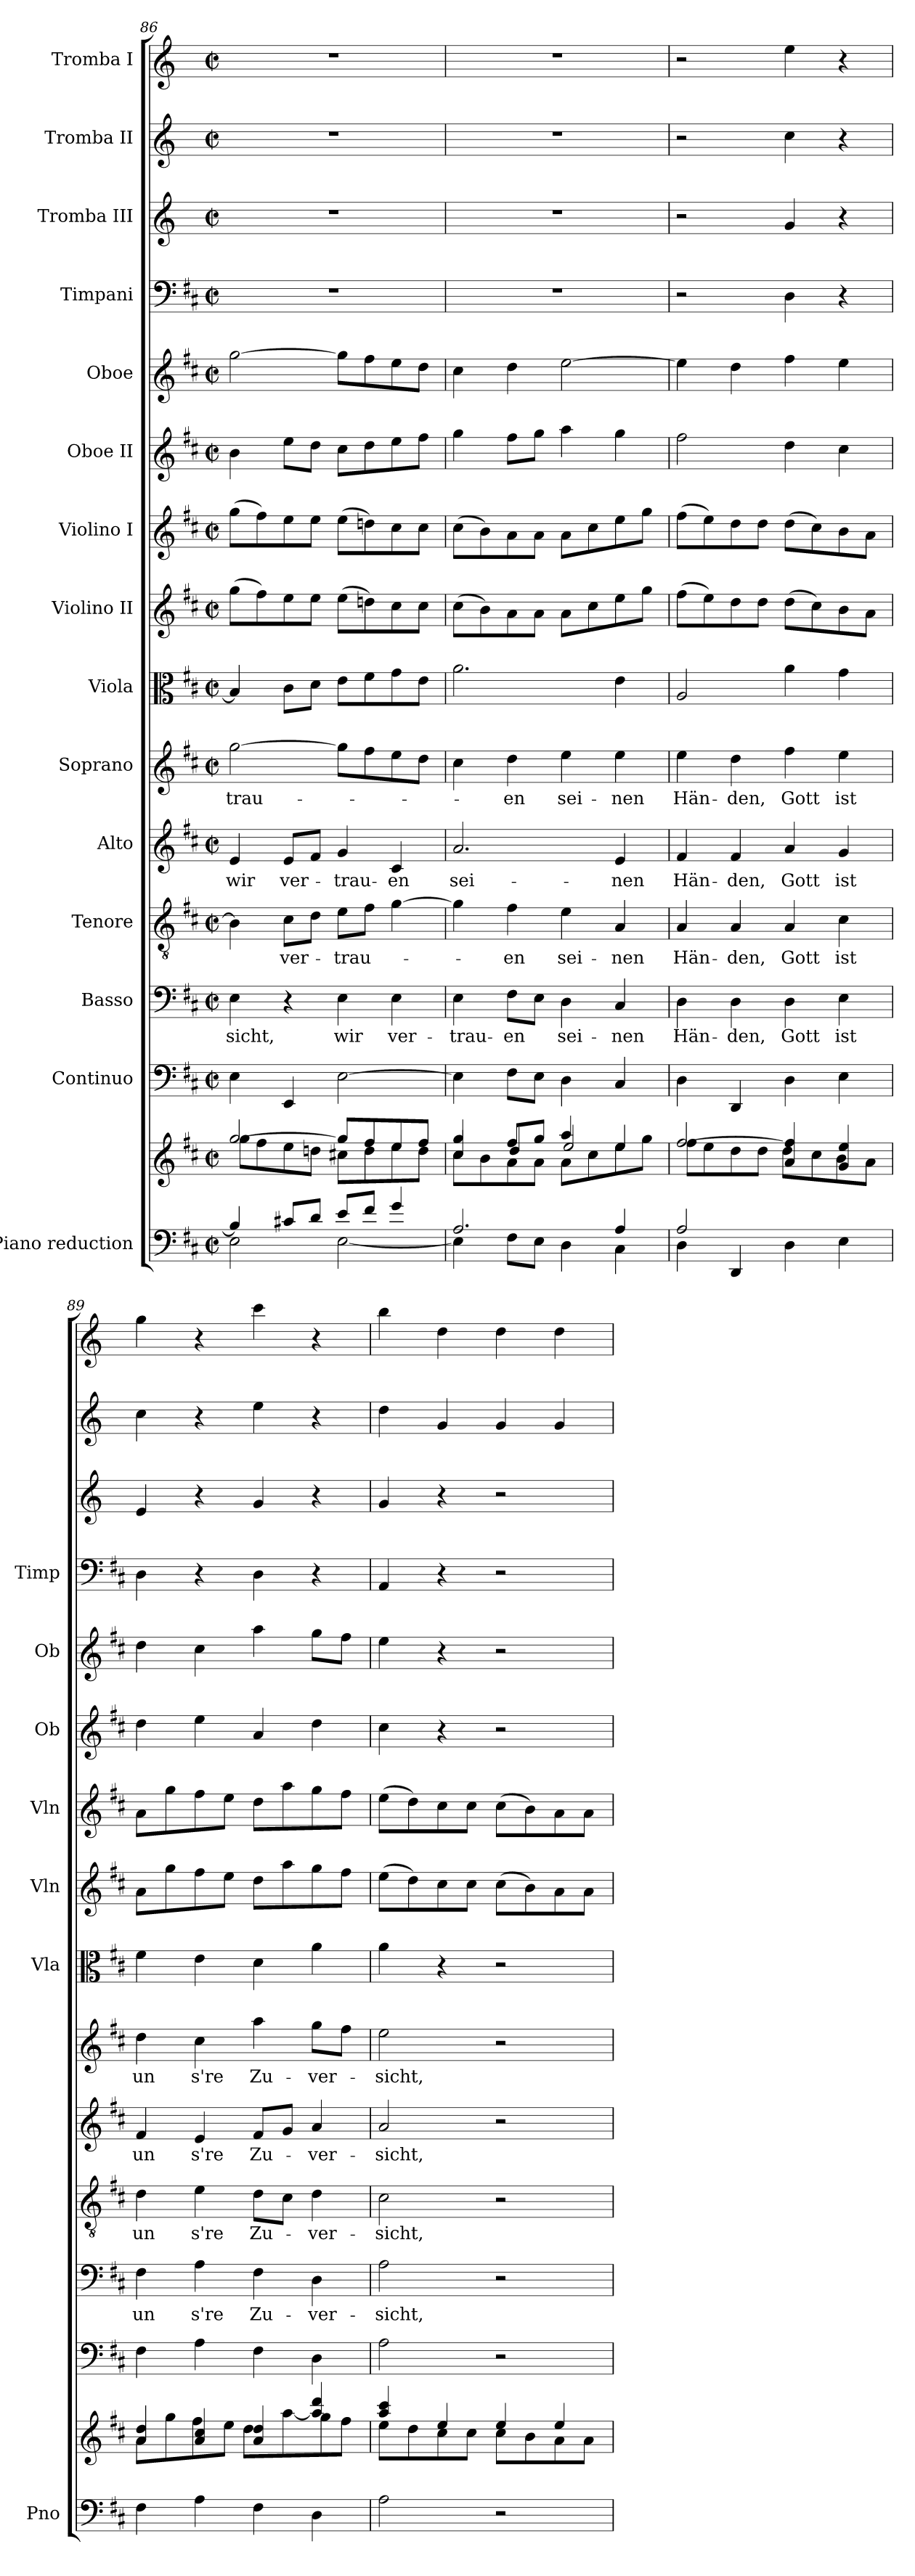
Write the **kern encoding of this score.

**kern	**kern	**kern	**kern	**text	**kern	**text	**kern	**text	**kern	**text	**kern	**kern	**kern	**kern	**kern	**kern	**kern	**kern	**kern
*part15	*part15	*part14	*part13	*part13	*part12	*part12	*part11	*part11	*part10	*part10	*part9	*part8	*part7	*part6	*part5	*part4	*part3	*part2	*part1
*staff16	*staff15	*staff14	*staff13	*staff13	*staff12	*staff12	*staff11	*staff11	*staff10	*staff10	*staff9	*staff8	*staff7	*staff6	*staff5	*staff4	*staff3	*staff2	*staff1
*I"Piano reduction	*	*I"Continuo	*I"Basso	*	*I"Tenore	*	*I"Alto	*	*I"Soprano	*	*I"Viola	*I"Violino II	*I"Violino I	*I"Oboe II	*I"Oboe	*I"Timpani	*I"Tromba III	*I"Tromba II	*I"Tromba I
*I'Pno	*	*	*	*	*	*	*	*	*	*	*I'Vla	*I'Vln	*I'Vln	*I'Ob	*I'Ob	*I'Timp	*	*	*
!!LO:PB:g=z
*clefF4	*clefG2	*clefF4	*clefF4	*	*clefGv2	*	*clefG2	*	*clefG2	*	*clefC3	*clefG2	*clefG2	*clefG2	*clefG2	*clefF4	*clefG2	*clefG2	*clefG2
*	*	*	*	*	*	*	*	*	*	*	*	*	*	*	*	*	*ITrd-1c-2	*ITrd-1c-2	*ITrd-1c-2
*k[f#c#]	*k[f#c#]	*k[f#c#]	*k[f#c#]	*	*k[f#c#]	*	*k[f#c#]	*	*k[f#c#]	*	*k[f#c#]	*k[f#c#]	*k[f#c#]	*k[f#c#]	*k[f#c#]	*k[f#c#]	*k[f#c#]	*k[f#c#]	*k[f#c#]
*M2/2	*M2/2	*M2/2	*M2/2	*	*M2/2	*	*M2/2	*	*M2/2	*	*M2/2	*M2/2	*M2/2	*M2/2	*M2/2	*M2/2	*M2/2	*M2/2	*M2/2
*met(c|)	*met(c|)	*met(c|)	*met(c|)	*	*met(c|)	*	*met(c|)	*	*met(c|)	*	*met(c|)	*met(c|)	*met(c|)	*met(c|)	*met(c|)	*met(c|)	*met(c|)	*met(c|)	*met(c|)
=86	=86	=86	=86	=86	=86	=86	=86	=86	=86	=86	=86	=86	=86	=86	=86	=86	=86	=86	=86
*^	*^	*	*	*	*	*	*	*	*	*	*	*	*	*	*	*	*	*	*
!	!	!	!	!	!	!LO:LY:b	!	!	!	!LO:LY:b	!	!LO:LY:b	!	!	!	!	!	!	!	!	!
4B/]	2E\	[2gg/	8gg\L	4E\	4E\	-sicht,	4B\]	.	4e/	wir	[2gg\	-trau-	4B/]	(8gg\L	(8gg\L	4b\	[2gg\	1r	1r	1r	1r
.	.	.	8ff#\	.	.	.	.	.	.	.	.	.	.	8ff#\)	8ff#\)	.	.	.	.	.	.
!	!	!	!	!	!	!	!	!LO:LY:b	!	!LO:LY:b	!	!	!	!	!	!	!	!	!	!	!
8c#X/L	.	.	8ee\	4EE/	4r	.	8c#\L	ver-	8e/L	ver-	.	.	8c#\L	8ee\	8ee\	8ee\L	.	.	.	.	.
8d/J	.	.	8ddn\J	.	.	.	8d\J	.	8f#/J	.	.	.	8d\J	8ee\J	8ee\J	8dd\J	.	.	.	.	.
!	!	!	!	!	!	!LO:LY:b	!	!LO:LY:b	!	!LO:LY:b	!	!	!	!	!	!	!	!	!	!	!
8e/L	[2E\	8gg/L]	8cc#X\L	[2E\	4E\	wir	8e\L	-trau-	4g/	-trau-	8gg\L]	.	8e\L	(8ee\L	(8ee\L	8cc#\L	8gg\L]	.	.	.	.
8f#/J	.	8ff#/	8dd\	.	.	.	8f#\J	.	.	.	8ff#\	.	8f#\	8ddn\)	8ddn\)	8dd\	8ff#\	.	.	.	.
!	!	!	!	!	!	!LO:LY:b	!	!	!	!LO:LY:b	!	!	!	!	!	!	!	!	!	!	!
4g/	.	8ee/	8ee\	.	4E\	ver-	[4g\	.	4c#/	-en	8ee\	.	8g\	8cc#\	8cc#\	8ee\	8ee\	.	.	.	.
.	.	8ff#/J	8dd\J	.	.	.	.	.	.	.	8dd\J	.	8e\J	8cc#\J	8cc#\J	8ff#\J	8dd\J	.	.	.	.
=87	=87	=87	=87	=87	=87	=87	=87	=87	=87	=87	=87	=87	=87	=87	=87	=87	=87	=87	=87	=87	=87
*	*	*	*^	*	*	*	*	*	*	*	*	*	*	*	*	*	*	*	*	*	*
!	!	!	!	!	!	!	!LO:LY:b	!	!	!	!LO:LY:b	!	!	!	!	!	!	!	!	!	!	!
2.A/	4E\]	4gg/	8cc#\L	4cc#/	4E\]	4E\	-trau-	4g\]	.	2.a/	sei-	4cc#\	.	2.a\	(8cc#\L	(8cc#\L	4gg\	4cc#\	1r	1r	1r	1r
.	.	.	8b\	.	.	.	.	.	.	.	.	.	.	.	8b\)	8b\)	.	.	.	.	.	.
!	!	!	!	!	!	!	!LO:LY:b	!	!LO:LY:b	!	!	!	!LO:LY:b	!	!	!	!	!	!	!	!	!
.	8F#\L	8ff#/L	8a\	4dd/	8F#\L	8F#\L	-en	4f#\	-en	.	.	4dd\	-en	.	8a\	8a\	8ff#\L	4dd\	.	.	.	.
.	8E\J	8gg/J	8a\J	.	8E\J	8E\J	.	.	.	.	.	.	.	.	8a\J	8a\J	8gg\J	.	.	.	.	.
!	!	!	!	!	!	!	!LO:LY:b	!	!LO:LY:b	!	!	!	!LO:LY:b	!	!	!	!	!	!	!	!	!
.	4D\	4aa/	8a\L	2ee/	4D\	4D\	sei-	4e\	sei-	.	.	4ee\	sei-	.	8a\L	8a\L	4aa\	[2ee\	.	.	.	.
.	.	.	8cc#\	.	.	.	.	.	.	.	.	.	.	.	8cc#\	8cc#\	.	.	.	.	.	.
!	!	!	!	!	!	!	!LO:LY:b	!	!LO:LY:b	!	!LO:LY:b	!	!LO:LY:b	!	!	!	!	!	!	!	!	!
4A/	4C#\	4ee/	8ee\	.	4C#/	4C#/	-nen	4A/	-nen	4e/	-nen	4ee\	-nen	4e\	8ee\	8ee\	4gg\	.	.	.	.	.
.	.	.	8gg\J	.	.	.	.	.	.	.	.	.	.	.	8gg\J	8gg\J	.	.	.	.	.	.
*	*	*	*v	*v	*	*	*	*	*	*	*	*	*	*	*	*	*	*	*	*	*	*
=88	=88	=88	=88	=88	=88	=88	=88	=88	=88	=88	=88	=88	=88	=88	=88	=88	=88	=88	=88	=88	=88
!	!	!	!	!	!	!LO:LY:b	!	!LO:LY:b	!	!LO:LY:b	!	!LO:LY:b	!	!	!	!	!	!	!	!	!
2A/	4D\	[2ff#/	8ff#\L	4D\	4D\	Hän-	4A/	Hän-	4f#/	Hän-	4ee\	Hän-	2A/	(8ff#\L	(8ff#\L	2ff#\	4ee\]	2r	2r	2r	2r
.	.	.	8ee\	.	.	.	.	.	.	.	.	.	.	8ee\)	8ee\)	.	.	.	.	.	.
!	!	!	!	!	!	!LO:LY:b	!	!LO:LY:b	!	!LO:LY:b	!	!LO:LY:b	!	!	!	!	!	!	!	!	!
.	4DD/	.	8dd\	4DD/	4D\	-den,	4A/	-den,	4f#/	-den,	4dd\	-den,	.	8dd\	8dd\	.	4dd\	.	.	.	.
.	.	.	8dd\J	.	.	.	.	.	.	.	.	.	.	8dd\J	8dd\J	.	.	.	.	.	.
!	!	!	!	!	!	!LO:LY:b	!	!LO:LY:b	!	!LO:LY:b	!	!LO:LY:b	!	!	!	!	!	!	!	!	!
2ryy	4D\	4a/ 4ff#/]	8dd\L	4D\	4D\	Gott	4A/	Gott	4a/	Gott	4ff#\	Gott	4a\	(8dd\L	(8dd\L	4dd\	4ff#\	4D\	4a/	4dd\	4ff#\
.	.	.	8cc#\	.	.	.	.	.	.	.	.	.	.	8cc#\)	8cc#\)	.	.	.	.	.	.
!	!	!	!	!	!	!LO:LY:b	!	!LO:LY:b	!	!LO:LY:b	!	!LO:LY:b	!	!	!	!	!	!	!	!	!
.	4E\	4g/ 4ee/	8b\	4E\	4E\	ist	4c#\	ist	4g/	ist	4ee\	ist	4g\	8b\	8b\	4cc#\	4ee\	4r	4r	4r	4r
.	.	.	8a\J	.	.	.	.	.	.	.	.	.	.	8a\J	8a\J	.	.	.	.	.	.
*v	*v	*	*	*	*	*	*	*	*	*	*	*	*	*	*	*	*	*	*	*	*
=89	=89	=89	=89	=89	=89	=89	=89	=89	=89	=89	=89	=89	=89	=89	=89	=89	=89	=89	=89	=89
!	!	!	!	!	!LO:LY:b	!	!LO:LY:b	!	!LO:LY:b	!	!LO:LY:b	!	!	!	!	!	!	!	!	!
4F#\	4a/ 4dd/	8a\L	4F#\	4F#\	un	4d\	un	4f#/	un	4dd\	un	4f#\	8a\L	8a\L	4dd\	4dd\	4D\	4f#/	4dd\	4aa\
.	.	8gg\	.	.	.	.	.	.	.	.	.	.	8gg\	8gg\	.	.	.	.	.	.
!	!	!	!	!	!LO:LY:b	!	!LO:LY:b	!	!LO:LY:b	!	!LO:LY:b	!	!	!	!	!	!	!	!	!
4A\	4a/ 4cc#/	8ff#\	4A\	4A\	s're	4e\	s're	4e/	s're	4cc#\	s're	4e\	8ff#\	8ff#\	4ee\	4cc#\	4r	4r	4r	4r
.	.	8ee\J	.	.	.	.	.	.	.	.	.	.	8ee\J	8ee\J	.	.	.	.	.	.
!	!	!	!	!	!LO:LY:b	!	!LO:LY:b	!	!LO:LY:b	!	!LO:LY:b	!	!	!	!	!	!	!	!	!
4F#\	4a/ 4dd/	8dd\L	4F#\	4F#\	Zu-	8d\L	Zu-	8f#/L	Zu-	4aa\	Zu-	4d\	8dd\L	8dd\L	4a/	4aa\	4D\	4a/	4ff#\	4ddd\
.	.	[>8aa\	.	.	.	8c#\J	.	8g/J	.	.	.	.	8aa\	8aa\	.	.	.	.	.	.
!	!	!	!	!	!LO:LY:b	!	!LO:LY:b	!	!LO:LY:b	!	!LO:LY:b	!	!	!	!	!	!	!	!	!
4D\	4aa/] 4ddd/	8gg\	4D\	4D\	-ver-	4d\	-ver-	4a/	-ver-	8gg\L	-ver-	4a\	8gg\	8gg\	4dd\	8gg\L	4r	4r	4r	4r
.	.	8ff#\J	.	.	.	.	.	.	.	8ff#\J	.	.	8ff#\J	8ff#\J	.	8ff#\J	.	.	.	.
=90	=90	=90	=90	=90	=90	=90	=90	=90	=90	=90	=90	=90	=90	=90	=90	=90	=90	=90	=90	=90
!	!	!	!	!	!LO:LY:b	!	!LO:LY:b	!	!LO:LY:b	!	!LO:LY:b	!	!	!	!	!	!	!	!	!
2A\	4aa/ 4ccc#/	8ee\L	2A\	2A\	-sicht,	2c#\	-sicht,	2a/	-sicht,	2ee\	-sicht,	4a\	(8ee\L	(8ee\L	4cc#\	4ee\	4AA/	4a/	4ee\	4ccc#\
.	.	8dd\	.	.	.	.	.	.	.	.	.	.	8dd\)	8dd\)	.	.	.	.	.	.
.	4ee/	8cc#\	.	.	.	.	.	.	.	.	.	4r	8cc#\	8cc#\	4r	4r	4r	4r	4a/	4ee\
.	.	8cc#\J	.	.	.	.	.	.	.	.	.	.	8cc#\J	8cc#\J	.	.	.	.	.	.
2r	4ee/	8cc#\L	2r	2r	.	2r	.	2r	.	2r	.	2r	(8cc#\L	(8cc#\L	2r	2r	2r	2r	4a/	4ee\
.	.	8b\	.	.	.	.	.	.	.	.	.	.	8b\)	8b\)	.	.	.	.	.	.
.	4ee/	8a\	.	.	.	.	.	.	.	.	.	.	8a\	8a\	.	.	.	.	4a/	4ee\
.	.	8a\J	.	.	.	.	.	.	.	.	.	.	8a\J	8a\J	.	.	.	.	.	.
*	*v	*v	*	*	*	*	*	*	*	*	*	*	*	*	*	*	*	*	*	*
=	=	=	=	=	=	=	=	=	=	=	=	=	=	=	=	=	=	=	=
*-	*-	*-	*-	*-	*-	*-	*-	*-	*-	*-	*-	*-	*-	*-	*-	*-	*-	*-	*-
